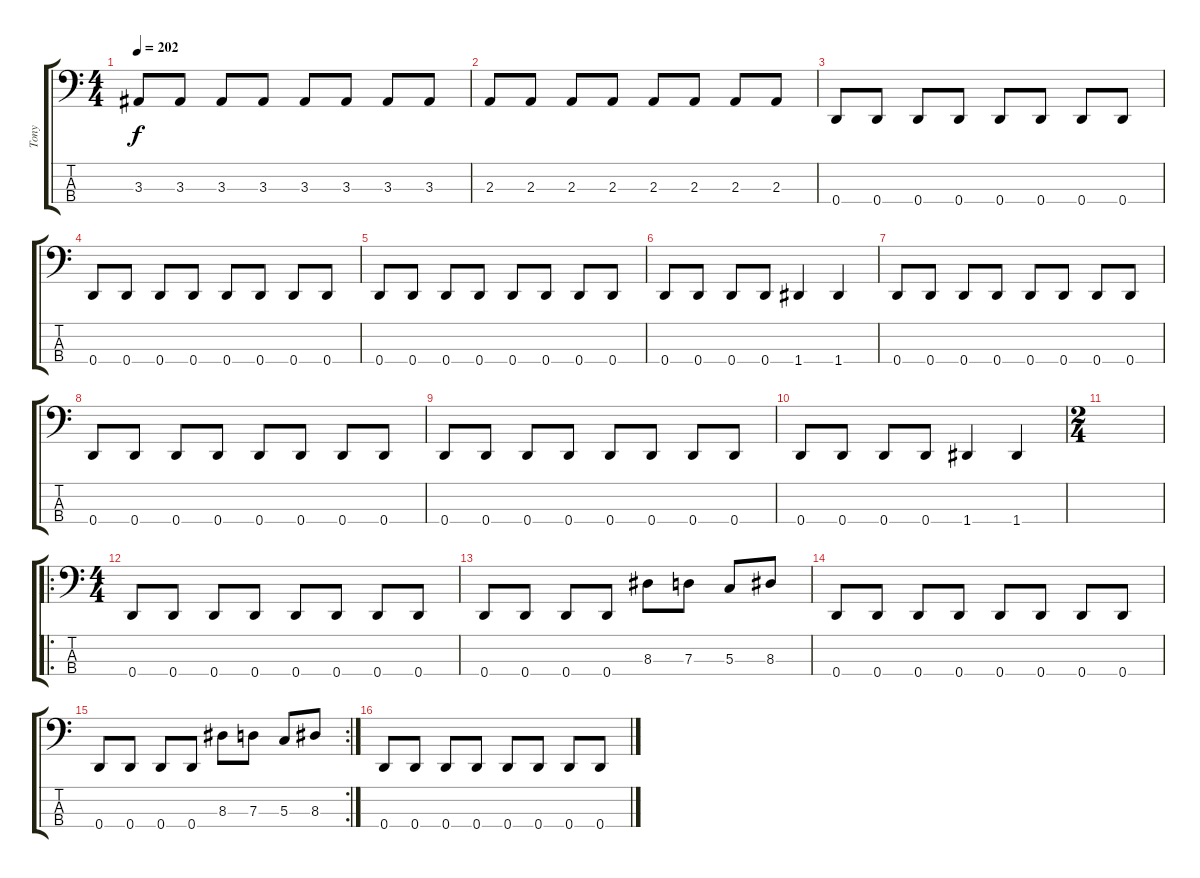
\track ("Tony" "Tony") {instrument electricbasspick}
\staff {score tabs}
\tuning (F2 C2 G1 D1) {hide}
\ts (4 4)
\tempo 202
\clef f4
\ks c
3.3.8{dy f} 3.3.8 3.3.8 3.3.8 3.3.8 3.3.8 3.3.8 3.3.8 |
2.3.8 2.3.8 2.3.8 2.3.8 2.3.8 2.3.8 2.3.8 2.3.8 |
0.4.8 0.4.8 0.4.8 0.4.8 0.4.8 0.4.8 0.4.8 0.4.8 |
0.4.8 0.4.8 0.4.8 0.4.8 0.4.8 0.4.8 0.4.8 0.4.8 |
0.4.8 0.4.8 0.4.8 0.4.8 0.4.8 0.4.8 0.4.8 0.4.8 |
0.4.8 0.4.8 0.4.8 0.4.8 1.4.4 1.4.4 |
0.4.8 0.4.8 0.4.8 0.4.8 0.4.8 0.4.8 0.4.8 0.4.8 |
0.4.8 0.4.8 0.4.8 0.4.8 0.4.8 0.4.8 0.4.8 0.4.8 |
0.4.8 0.4.8 0.4.8 0.4.8 0.4.8 0.4.8 0.4.8 0.4.8 |
0.4.8 0.4.8 0.4.8 0.4.8 1.4.4 1.4.4 |
\ts (2 4)
|
\ro
\ts (4 4)
0.4.8 0.4.8 0.4.8 0.4.8 0.4.8 0.4.8 0.4.8 0.4.8 |
0.4.8 0.4.8 0.4.8 0.4.8 8.3.8 7.3.8 5.3.8 8.3.8 |
0.4.8 0.4.8 0.4.8 0.4.8 0.4.8 0.4.8 0.4.8 0.4.8 |
\rc 2
0.4.8 0.4.8 0.4.8 0.4.8 8.3.8 7.3.8 5.3.8 8.3.8 |
0.4.8 0.4.8 0.4.8 0.4.8 0.4.8 0.4.8 0.4.8 0.4.8
